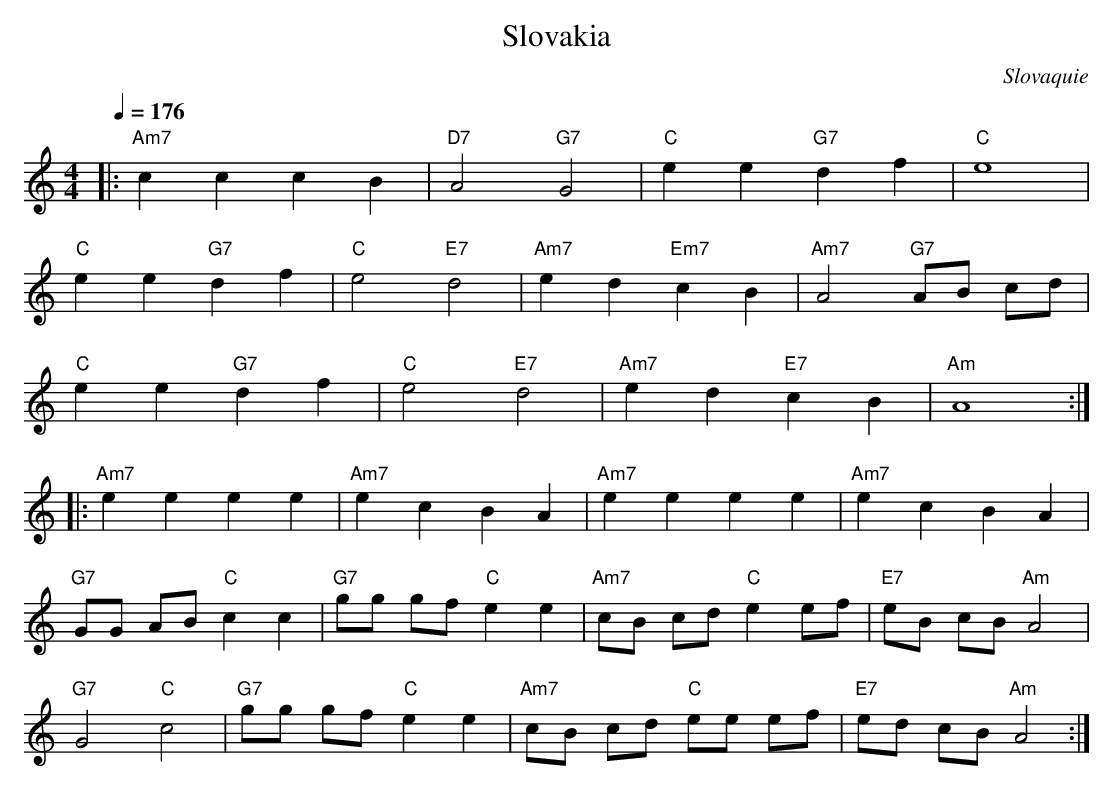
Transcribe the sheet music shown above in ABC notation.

X:1
T:Slovakia
O:Slovaquie
M:4/4
L:1/4
Q:1/4=176
K:Am
|:"Am7"c c c B | "D7"A2 "G7"G2 | "C"e e "G7"d f | "C"e4 |
"C"e e "G7"d f | "C"e2 "E7"d2 | "Am7"e d "Em7"c B | "Am7"A2 "G7"A/B/ c/d/ |
"C"e e "G7"d f | "C"e2 "E7"d2 | "Am7"e d "E7"c B | "Am"A4 :|
|:"Am7"e e e e | "Am7"e c B A | "Am7"e e e e | "Am7"e c B A |
"G7"G/G/ A/B/ "C"c c |"G7"g/g/ g/f/ "C"e e| "Am7"c/B/ c/d/ "C"e e/f/|"E7"e/B/ c/B/ "Am"A2|
"G7"G2 "C"c2|"G7"g/g/ g/f/ "C"e e| "Am7"c/B/ c/d/ "C"e/e/ e/f/| "E7"e/d/ c/B/ "Am"A2:|
